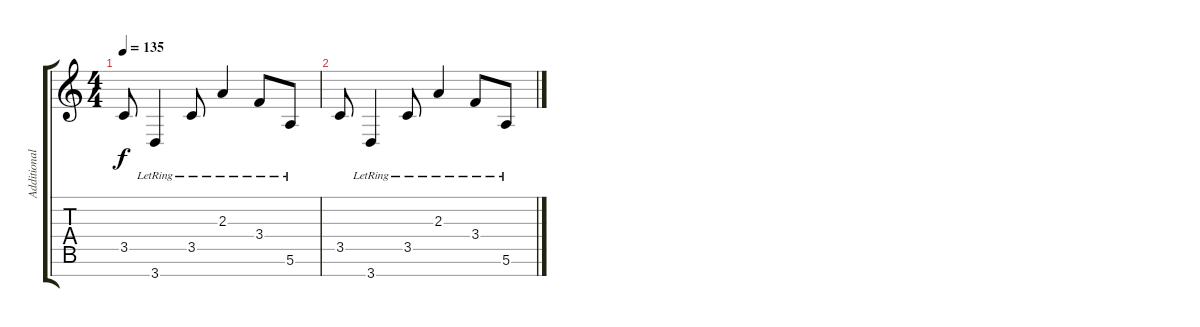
\track ("Additional Guitar/Delay" "Additional") {instrument electricguitarclean}
\staff {score tabs}
\tuning (E4 B3 G3 D3 A2 E2 B1) {hide}
\ts (4 4)
\tempo 135
\clef g2
\ks c
3.5.8{dy f} 3.7{lr}.4 3.5{lr}.8 2.3{lr}.4 3.4{lr}.8 5.6{lr}.8 |
3.5.8 3.7{lr}.4 3.5{lr}.8 2.3{lr}.4 3.4{lr}.8 5.6{lr}.8
